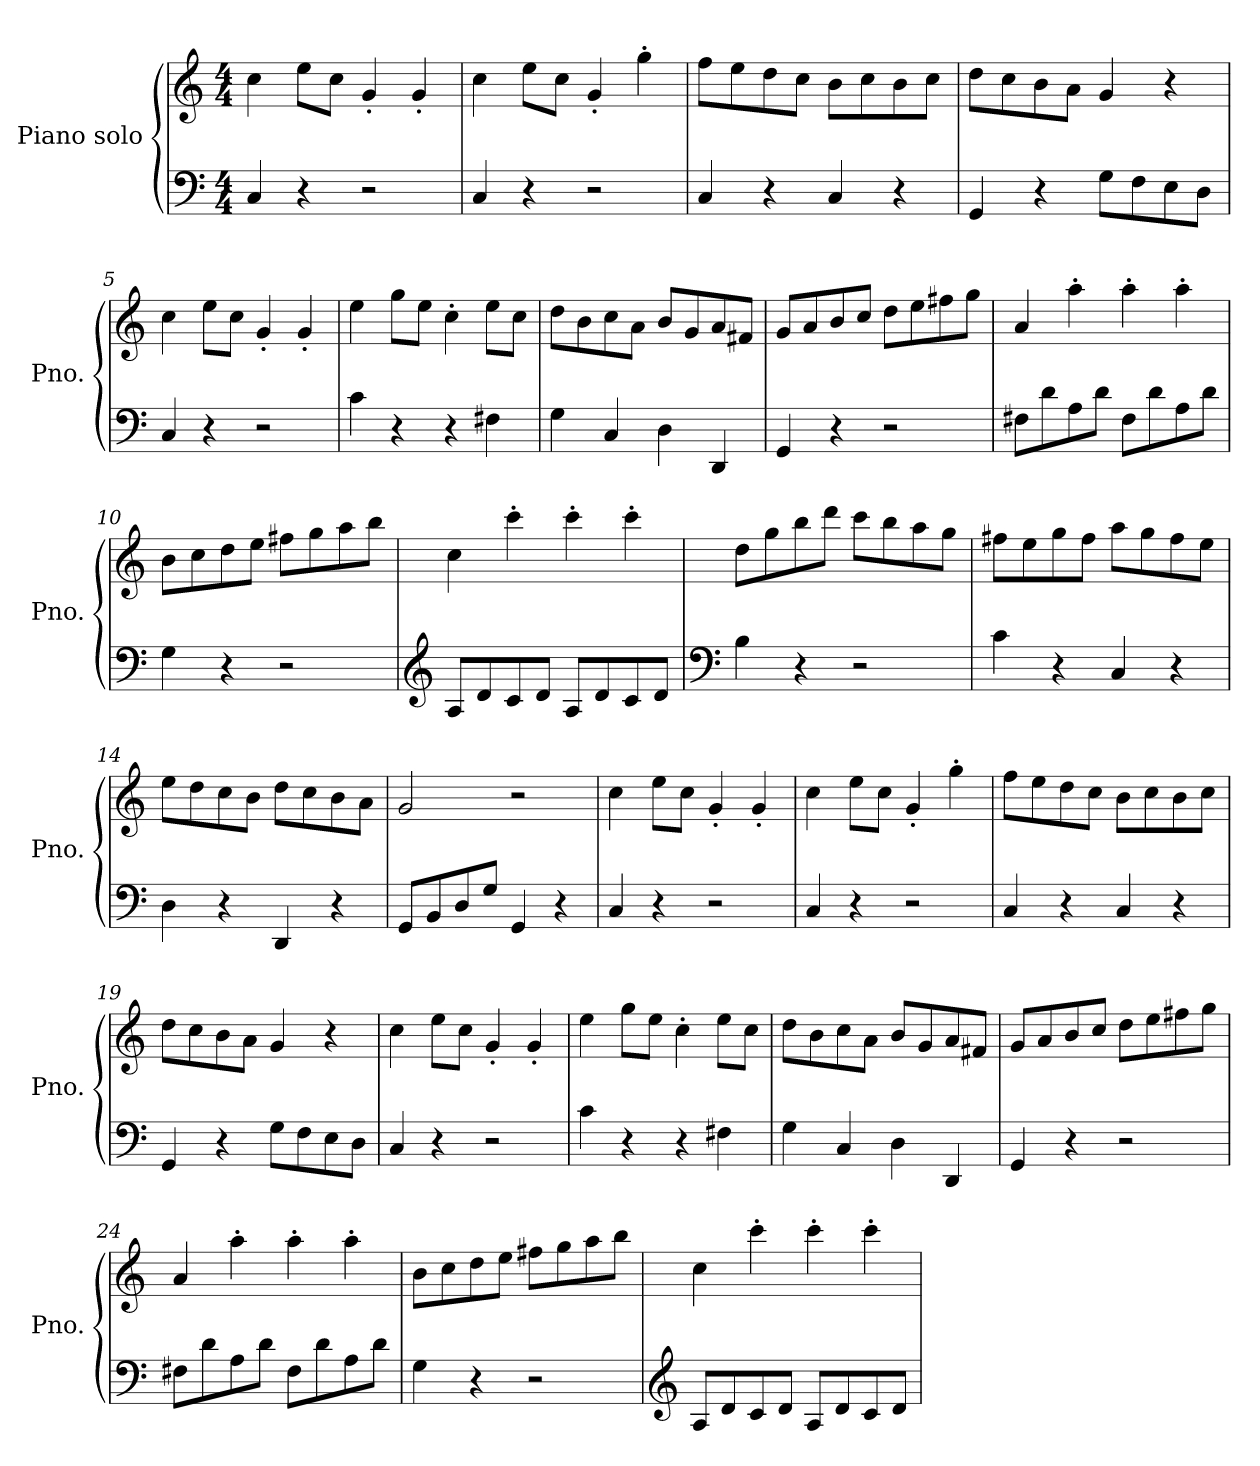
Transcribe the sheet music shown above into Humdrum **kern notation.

**kern	**kern
*part1	*part1
*staff2	*staff1
*I"Piano solo	*
*I'Pno.	*
*clefF4	*clefG2
*k[]	*k[]
*M4/4	*M4/4
*MM168	*MM168
=1	=1
4C/	4cc\
4r	8ee\L
.	8cc\J
2r	4g'/
.	4g'/
=2	=2
4C/	4cc\
4r	8ee\L
.	8cc\J
2r	4g'/
.	4gg'\
=3	=3
4C/	8ff\L
.	8ee\
4r	8dd\
.	8cc\J
4C/	8b\L
.	8cc\
4r	8b\
.	8cc\J
=4	=4
4GG/	8dd\L
.	8cc\
4r	8b\
.	8a\J
8G\L	4g/
8F\	.
8E\	4r
8D\J	.
=5	=5
4C/	4cc\
4r	8ee\L
.	8cc\J
2r	4g'/
.	4g'/
!!LO:LB:g=z
=6	=6
4c\	4ee\
4r	8gg\L
.	8ee\J
4r	4cc'\
4F#X\	8ee\L
.	8cc\J
=7	=7
4G\	8dd\L
.	8b\
4C/	8cc\
.	8a\J
4D\	8b/L
.	8g/
4DD/	8a/
.	8f#X/J
=8	=8
4GG/	8g/L
.	8a/
4r	8b/
.	8cc/J
2r	8dd\L
.	8ee\
.	8ff#X\
.	8gg\J
=9	=9
8F#X\L	4a/
8d\	.
8A\	4aa'\
8d\J	.
8F#\L	4aa'\
8d\	.
8A\	4aa'\
8d\J	.
!!LO:LB:g=z
=10	=10
4G\	8b\L
.	8cc\
4r	8dd\
.	8ee\J
2r	8ff#X\L
.	8gg\
.	8aa\
.	8bb\J
=11	=11
*clefG2	*
8A/L	4cc\
8d/	.
8c/	4ccc'\
8d/J	.
8A/L	4ccc'\
8d/	.
8c/	4ccc'\
8d/J	.
=12	=12
*clefF4	*
4B\	8dd\L
.	8gg\
4r	8bb\
.	8ddd\J
2r	8ccc\L
.	8bb\
.	8aa\
.	8gg\J
=13	=13
4c\	8ff#X\L
.	8ee\
4r	8gg\
.	8ff#\J
4C/	8aa\L
.	8gg\
4r	8ff#\
.	8ee\J
!!LO:LB:g=z
=14	=14
4D\	8ee\L
.	8dd\
4r	8cc\
.	8b\J
4DD/	8dd\L
.	8cc\
4r	8b\
.	8a\J
=15	=15
8GG/L	2g/
8BB/	.
8D/	.
8G/J	.
4GG/	2r
4r	.
=16	=16
4C/	4cc\
4r	8ee\L
.	8cc\J
2r	4g'/
.	4g'/
=17	=17
4C/	4cc\
4r	8ee\L
.	8cc\J
2r	4g'/
.	4gg'\
=18	=18
4C/	8ff\L
.	8ee\
4r	8dd\
.	8cc\J
4C/	8b\L
.	8cc\
4r	8b\
.	8cc\J
!!LO:LB:g=z
=19	=19
4GG/	8dd\L
.	8cc\
4r	8b\
.	8a\J
8G\L	4g/
8F\	.
8E\	4r
8D\J	.
=20	=20
4C/	4cc\
4r	8ee\L
.	8cc\J
2r	4g'/
.	4g'/
=21	=21
4c\	4ee\
4r	8gg\L
.	8ee\J
4r	4cc'\
4F#X\	8ee\L
.	8cc\J
=22	=22
4G\	8dd\L
.	8b\
4C/	8cc\
.	8a\J
4D\	8b/L
.	8g/
4DD/	8a/
.	8f#X/J
=23	=23
4GG/	8g/L
.	8a/
4r	8b/
.	8cc/J
2r	8dd\L
.	8ee\
.	8ff#X\
.	8gg\J
!!LO:LB:g=z
=24	=24
8F#X\L	4a/
8d\	.
8A\	4aa'\
8d\J	.
8F#\L	4aa'\
8d\	.
8A\	4aa'\
8d\J	.
=25	=25
4G\	8b\L
.	8cc\
4r	8dd\
.	8ee\J
2r	8ff#X\L
.	8gg\
.	8aa\
.	8bb\J
=26	=26
*clefG2	*
8A/L	4cc\
8d/	.
8c/	4ccc'\
8d/J	.
8A/L	4ccc'\
8d/	.
8c/	4ccc'\
8d/J	.
=	=
*-	*-
